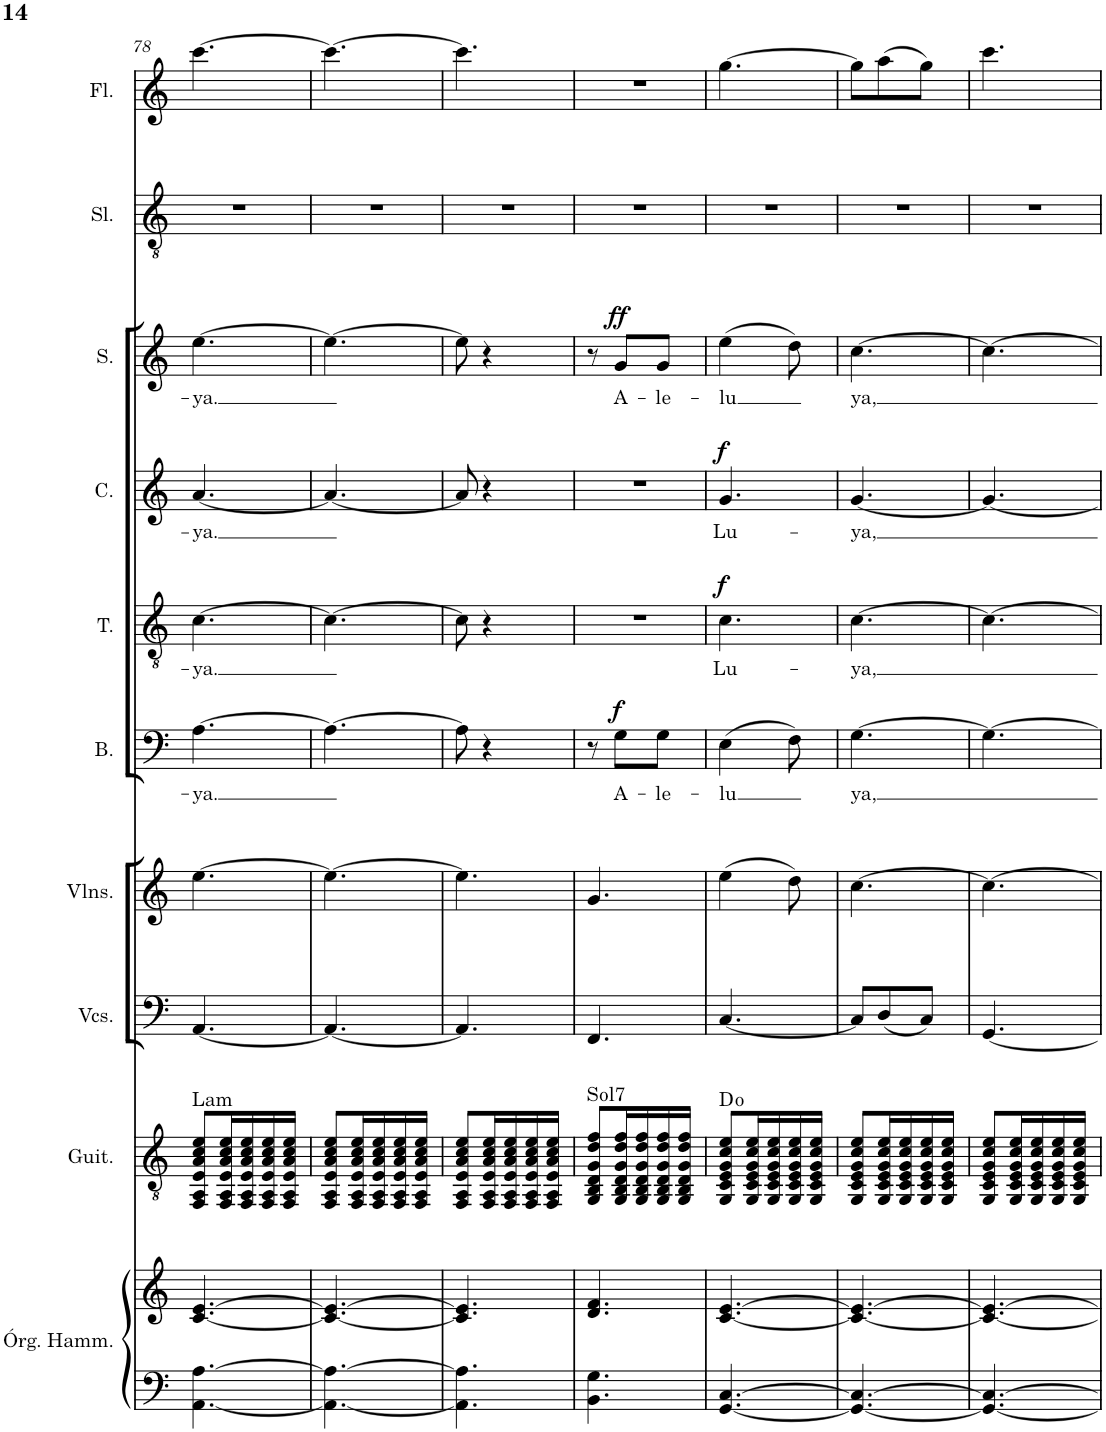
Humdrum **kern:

**kern	**kern	**kern	**harte	**kern	**kern	**kern	**text	**dynam	**kern	**text	**dynam	**kern	**text	**dynam	**kern	**text	**dynam	**kern	**kern
*part10	*part10	*part9	*part9	*part8	*part7	*part6	*part6	*part6	*part5	*part5	*part5	*part4	*part4	*part4	*part3	*part3	*part3	*part2	*part1
*staff11	*staff10	*staff9	*	*staff8	*staff7	*staff6	*staff6	*staff6	*staff5	*staff5	*staff5	*staff4	*staff4	*staff4	*staff3	*staff3	*staff3	*staff2	*staff1
*I"Órgano Hammond	*	*I"Guitarra	*	*I"Violonchelos	*I"Violines	*I"Bajo	*	*	*I"Tenor	*	*	*I"Contralto	*	*	*I"Soprano	*	*	*I"Solista	*I"Flauta
*I'Órg. Hamm.	*	*I'Guit.	*	*I'Vcs.	*I'Vlns.	*I'B.	*	*	*I'T.	*	*	*I'C.	*	*	*I'S.	*	*	*I'Sl.	*I'Fl.
!!LO:PB:g=z
*clefF4	*clefG2	*clefGv2	*	*clefF4	*clefG2	*clefF4	*	*	*clefGv2	*	*	*clefG2	*	*	*clefG2	*	*	*clefGv2	*clefG2
*k[]	*k[]	*k[]	*	*k[]	*k[]	*k[]	*	*	*k[]	*	*	*k[]	*	*	*k[]	*	*	*k[]	*k[]
*M3/8	*M3/8	*M3/8	*	*M3/8	*M3/8	*M3/8	*	*	*M3/8	*	*	*M3/8	*	*	*M3/8	*	*	*M3/8	*M3/8
=78	=78	=78	=78	=78	=78	=78	=78	=78	=78	=78	=78	=78	=78	=78	=78	=78	=78	=78	=78
!	!	!	!LO:H:kt=Lam	!	!	!	!LO:LY:b	!	!	!LO:LY:b	!	!	!LO:LY:b	!	!	!LO:LY:b	!	!	!
[4.AA\ [4.A\	[4.c/ [4.e/	8FF/ 8AA/ 8E/ 8A/ 8c/ 8e/L	N	[4.AA/	[4.ee\	[4.A\	-ya.	.	[4.c\	-ya.	.	[4.a/	-ya.	.	[4.ee\	-ya.	.	4.r	[4.ccc\
.	.	16FF/ 16AA/ 16E/ 16A/ 16c/ 16e/L	.	.	.	.	.	.	.	.	.	.	.	.	.	.	.	.	.
.	.	16FF/ 16AA/ 16E/ 16A/ 16c/ 16e/	.	.	.	.	.	.	.	.	.	.	.	.	.	.	.	.	.
.	.	16FF/ 16AA/ 16E/ 16A/ 16c/ 16e/	.	.	.	.	.	.	.	.	.	.	.	.	.	.	.	.	.
.	.	16FF/ 16AA/ 16E/ 16A/ 16c/ 16e/JJ	.	.	.	.	.	.	.	.	.	.	.	.	.	.	.	.	.
=79	=79	=79	=79	=79	=79	=79	=79	=79	=79	=79	=79	=79	=79	=79	=79	=79	=79	=79	=79
4.AA\_ 4.A\_	4.c/_ 4.e/_	8FF/ 8AA/ 8E/ 8A/ 8c/ 8e/L	.	4.AA/_	4.ee\_	4.A\_	.	.	4.c\_	.	.	4.a/_	.	.	4.ee\_	.	.	4.r	4.ccc\_
.	.	16FF/ 16AA/ 16E/ 16A/ 16c/ 16e/L	.	.	.	.	.	.	.	.	.	.	.	.	.	.	.	.	.
.	.	16FF/ 16AA/ 16E/ 16A/ 16c/ 16e/	.	.	.	.	.	.	.	.	.	.	.	.	.	.	.	.	.
.	.	16FF/ 16AA/ 16E/ 16A/ 16c/ 16e/	.	.	.	.	.	.	.	.	.	.	.	.	.	.	.	.	.
.	.	16FF/ 16AA/ 16E/ 16A/ 16c/ 16e/JJ	.	.	.	.	.	.	.	.	.	.	.	.	.	.	.	.	.
=80	=80	=80	=80	=80	=80	=80	=80	=80	=80	=80	=80	=80	=80	=80	=80	=80	=80	=80	=80
4.AA\] 4.A\]	4.c/] 4.e/]	8FF/ 8AA/ 8E/ 8A/ 8c/ 8e/L	.	4.AA/]	4.ee\]	8A\]	.	.	8c\]	.	.	8a/]	.	.	8ee\]	.	.	4.r	4.ccc\]
.	.	16FF/ 16AA/ 16E/ 16A/ 16c/ 16e/L	.	.	.	4r	.	.	4r	.	.	4r	.	.	4r	.	.	.	.
.	.	16FF/ 16AA/ 16E/ 16A/ 16c/ 16e/	.	.	.	.	.	.	.	.	.	.	.	.	.	.	.	.	.
.	.	16FF/ 16AA/ 16E/ 16A/ 16c/ 16e/	.	.	.	.	.	.	.	.	.	.	.	.	.	.	.	.	.
.	.	16FF/ 16AA/ 16E/ 16A/ 16c/ 16e/JJ	.	.	.	.	.	.	.	.	.	.	.	.	.	.	.	.	.
=81	=81	=81	=81	=81	=81	=81	=81	=81	=81	=81	=81	=81	=81	=81	=81	=81	=81	=81	=81
!	!	!	!LO:H:kt=Sol7	!	!	!	!	!	!	!	!	!	!	!	!	!	!	!	!
4.BB\ 4.G\	4.d/ 4.f/	8GG/ 8BB/ 8D/ 8G/ 8d/ 8f/L	N	4.FF/	4.g/	8r	.	.	4.r	.	.	4.r	.	.	8r	.	.	4.r	4.r
!	!	!	!	!	!	!	!LO:LY:b	!LO:DY:a	!	!	!	!	!	!	!	!LO:LY:b	!LO:DY:a	!	!
.	.	16GG/ 16BB/ 16D/ 16G/ 16d/ 16f/L	.	.	.	8G\L	A-	f	.	.	.	.	.	.	8g/L	A-	ff	.	.
.	.	16GG/ 16BB/ 16D/ 16G/ 16d/ 16f/	.	.	.	.	.	.	.	.	.	.	.	.	.	.	.	.	.
!	!	!	!	!	!	!	!LO:LY:b	!	!	!	!	!	!	!	!	!LO:LY:b	!	!	!
.	.	16GG/ 16BB/ 16D/ 16G/ 16d/ 16f/	.	.	.	8G\J	-le-	.	.	.	.	.	.	.	8g/J	-le-	.	.	.
.	.	16GG/ 16BB/ 16D/ 16G/ 16d/ 16f/JJ	.	.	.	.	.	.	.	.	.	.	.	.	.	.	.	.	.
=82	=82	=82	=82	=82	=82	=82	=82	=82	=82	=82	=82	=82	=82	=82	=82	=82	=82	=82	=82
!	!	!	!	!	!	!	!LO:LY:b	!	!	!LO:LY:b	!LO:DY:a	!	!LO:LY:b	!LO:DY:a	!	!LO:LY:b	!	!	!
[4.GG/ [4.C/	[4.c/ [4.e/	8GG/ 8C/ 8E/ 8G/ 8c/ 8e/L	D:dim	[4.C/	(4ee\	(4E\	-lu	.	4.c\	-Lu-	f	4.g/	-Lu-	f	(4ee\	-lu	.	4.r	[4.gg\
.	.	16GG/ 16C/ 16E/ 16G/ 16c/ 16e/L	.	.	.	.	.	.	.	.	.	.	.	.	.	.	.	.	.
.	.	16GG/ 16C/ 16E/ 16G/ 16c/ 16e/	.	.	.	.	.	.	.	.	.	.	.	.	.	.	.	.	.
.	.	16GG/ 16C/ 16E/ 16G/ 16c/ 16e/	.	.	8dd\)	8F\)	.	.	.	.	.	.	.	.	8dd\)	.	.	.	.
.	.	16GG/ 16C/ 16E/ 16G/ 16c/ 16e/JJ	.	.	.	.	.	.	.	.	.	.	.	.	.	.	.	.	.
=83	=83	=83	=83	=83	=83	=83	=83	=83	=83	=83	=83	=83	=83	=83	=83	=83	=83	=83	=83
!	!	!	!	!	!	!	!LO:LY:b	!	!	!LO:LY:b	!	!	!LO:LY:b	!	!	!LO:LY:b	!	!	!
4.GG/_ 4.C/_	4.c/_ 4.e/_	8GG/ 8C/ 8E/ 8G/ 8c/ 8e/L	.	8C/L]	[4.cc\	[4.G\	ya,	.	[4.c\	-ya,	.	[4.g/	-ya,	.	[4.cc\	ya,	.	4.r	8gg\L]
.	.	16GG/ 16C/ 16E/ 16G/ 16c/ 16e/L	.	(8D/	.	.	.	.	.	.	.	.	.	.	.	.	.	.	(8aa\
.	.	16GG/ 16C/ 16E/ 16G/ 16c/ 16e/	.	.	.	.	.	.	.	.	.	.	.	.	.	.	.	.	.
.	.	16GG/ 16C/ 16E/ 16G/ 16c/ 16e/	.	8C/J)	.	.	.	.	.	.	.	.	.	.	.	.	.	.	8gg\J)
.	.	16GG/ 16C/ 16E/ 16G/ 16c/ 16e/JJ	.	.	.	.	.	.	.	.	.	.	.	.	.	.	.	.	.
=84	=84	=84	=84	=84	=84	=84	=84	=84	=84	=84	=84	=84	=84	=84	=84	=84	=84	=84	=84
4.GG/_ 4.C/_	4.c/_ 4.e/_	8GG/ 8C/ 8E/ 8G/ 8c/ 8e/L	.	[4.GG/	4.cc\_	4.G\_	.	.	4.c\_	.	.	4.g/_	.	.	4.cc\_	.	.	4.r	4.ccc\
.	.	16GG/ 16C/ 16E/ 16G/ 16c/ 16e/L	.	.	.	.	.	.	.	.	.	.	.	.	.	.	.	.	.
.	.	16GG/ 16C/ 16E/ 16G/ 16c/ 16e/	.	.	.	.	.	.	.	.	.	.	.	.	.	.	.	.	.
.	.	16GG/ 16C/ 16E/ 16G/ 16c/ 16e/	.	.	.	.	.	.	.	.	.	.	.	.	.	.	.	.	.
.	.	16GG/ 16C/ 16E/ 16G/ 16c/ 16e/JJ	.	.	.	.	.	.	.	.	.	.	.	.	.	.	.	.	.
=	=	=	=	=	=	=	=	=	=	=	=	=	=	=	=	=	=	=	=
*-	*-	*-	*-	*-	*-	*-	*-	*-	*-	*-	*-	*-	*-	*-	*-	*-	*-	*-	*-
